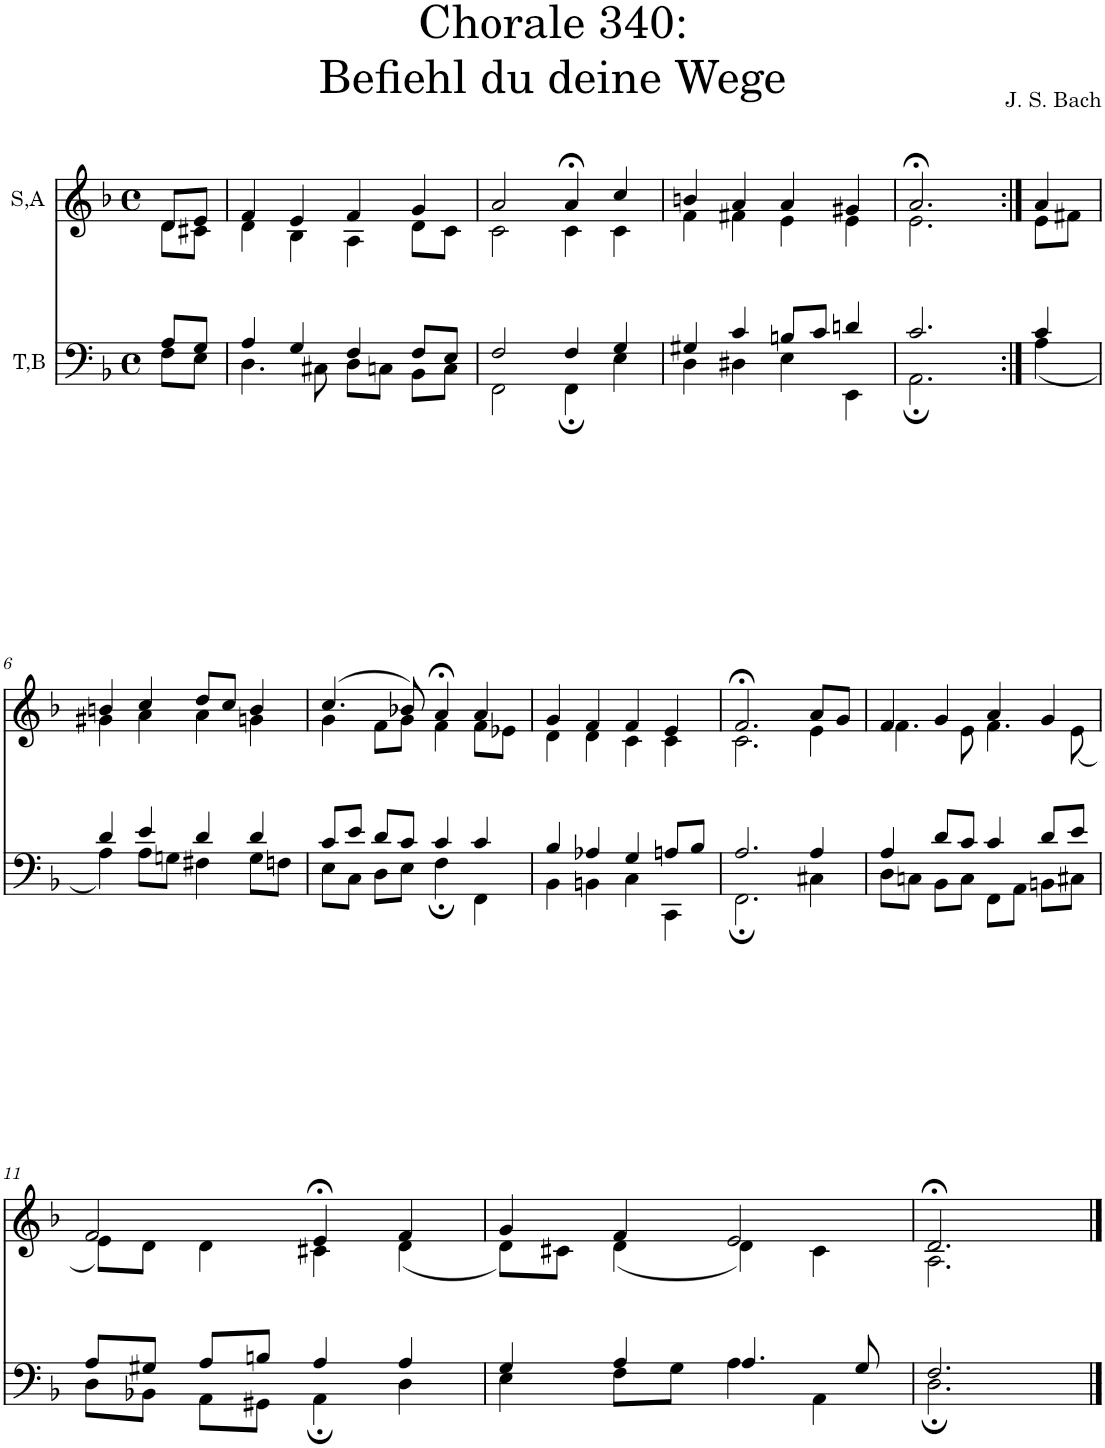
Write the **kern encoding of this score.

**kern	**kern
*part2	*part1
*staff2	*staff1
*I"T,B	*I"S,A
*clefF4	*clefG2
*k[b-]	*k[b-]
*M4/4	*M4/4
*met(c)	*met(c)
=	=
*^	*^
8A/L	8F\L	8d/L	8d\L
8G/J	8E\J	8e/J	8c#X\J
=1	=1	=1	=1
4A/	4.D\	4f/	4d\
4G/	.	4e/	4B-\
.	8C#X\	.	.
4F/	8D\L	4f/	4A\
.	8Cn\J	.	.
8F/L	8BB-\L	4g/	8d\L
8E/J	8C\J	.	8c\J
=2	=2	=2	=2
2F/	2FF\	2a/	2c\
4F/	4FF;\	4a;</	4c\
4G/	4E\	4cc/	4c\
=3	=3	=3	=3
4G#X/	4D\	4bn/	4f\
4c/	4D#X\	4a/	4f#X\
8Bn/L	4E\	4a/	4e\
8c/J	.	.	.
4dn/	4EE\	4g#X/	4e\
=1476	=1476	=1476	=1476
2.c/	2.AA;\	2.a;</	2.e\
=1477:|!	=1477:|!	=1477:|!	=1477:|!
4c/	(<4A\	4a/	8e\L
.	.	.	8f#X\J
!!LO:LB:g=z	!!
=6	=6	=6	=6
4d/	4A\)	4bn/	4g#X\
4e/	8A\L	4cc/	4a\
.	8Gn\J	.	.
4d/	4F#X\	8dd/L	4a\
.	.	8cc/J	.
4d/	8G\L	4b/	4gn\
.	8Fn\J	.	.
=7	=7	=7	=7
8c/L	8E\L	(>4.cc/	4g\
8e/J	8C\J	.	.
8d/L	8D\L	.	8f\L
8c/J	8E\J	8b-X/)	8g\J
4c/	4F;\	4a;</	4f\
4c/	4FF\	4a/	8f\L
.	.	.	8e-X\J
=8	=8	=8	=8
4B-/	4BB-\	4g/	4d\
4A-X/	4BBn\	4f/	4d\
4G/	4C\	4f/	4c\
8An/L	4CC\	4e/	4c\
8B-/J	.	.	.
=9	=9	=9	=9
2.A/	2.FF;\	2.f;</	2.c\
4A/	4C#X\	8a/L	4e\
.	.	8g/J	.
=10	=10	=10	=10
4A/	8D\L	4f/	4.f\
.	8Cn\J	.	.
8d/L	8BB-\L	4g/	.
8c/J	8C\J	.	8e\
4c/	8FF\L	4a/	4.f\
.	8AA\J	.	.
8d/L	8BBn\L	4g/	.
8e/J	8C#X\J	.	(<8e\
!!LO:LB:g=z	!!
=11	=11	=11	=11
8A/L	8D\L	2f/	8e\L)
8G#X/J	8BB-X\J	.	8d\J
8A/L	8AA\L	.	4d\
8Bn/J	8GG#X\J	.	.
4A/	4AA;\	4e;</	4c#X\
4A/	4D\	4f/	(<4d\
=12	=12	=12	=12
4G/	4E\	4g/	8d\L)
.	.	.	8c#X\J
4A/	8F\L	4f/	(<4d\
.	8G\J	.	.
4.A/	4A\	2e/	4d\)
.	4AA\	.	4c#\
8G/	.	.	.
=13	=13	=13	=13
2.F/	2.D;\	2.d;</	2.A\
*v	*v	*	*
*	*v	*v
==	==
*-	*-
